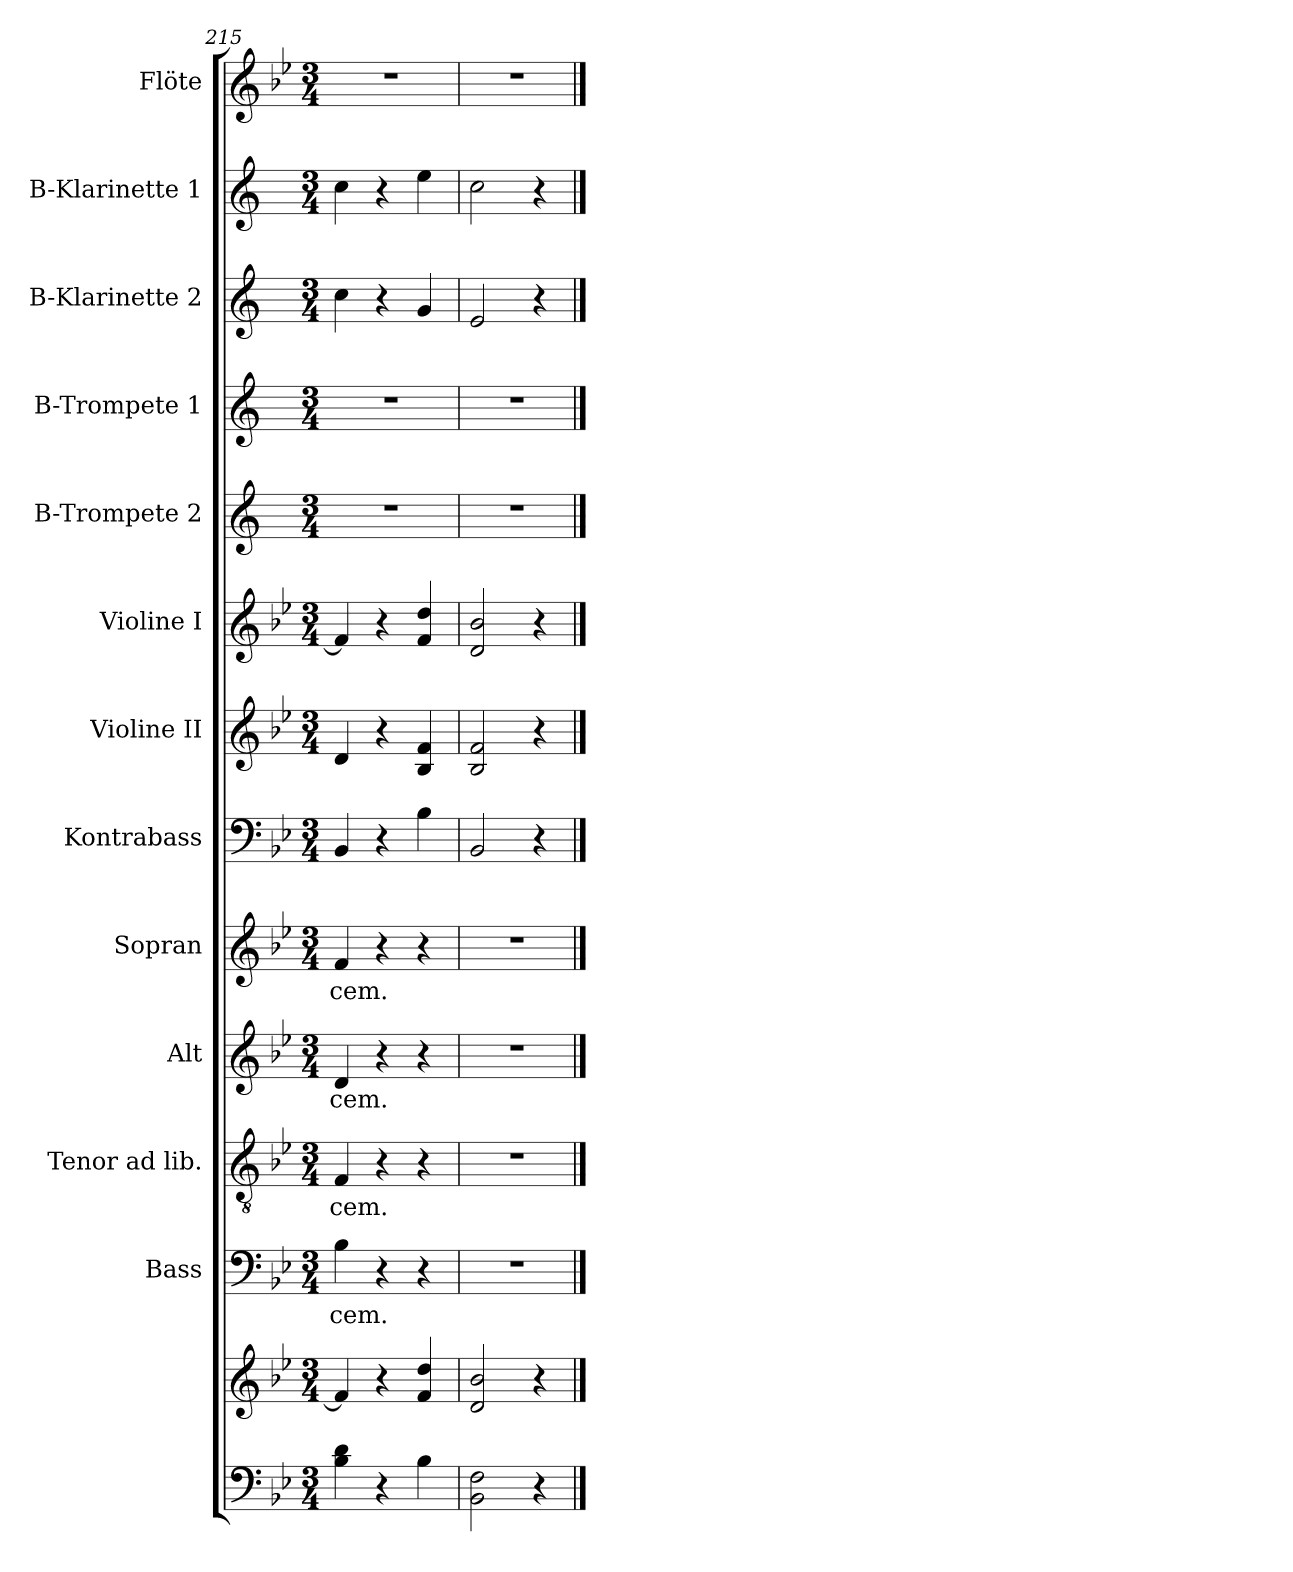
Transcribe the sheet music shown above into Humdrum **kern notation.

**kern	**kern	**kern	**text	**kern	**text	**kern	**text	**kern	**text	**kern	**kern	**kern	**kern	**kern	**kern	**kern	**kern
*part13	*part13	*part12	*part12	*part11	*part11	*part10	*part10	*part9	*part9	*part8	*part7	*part6	*part5	*part4	*part3	*part2	*part1
*staff14	*staff13	*staff12	*staff12	*staff11	*staff11	*staff10	*staff10	*staff9	*staff9	*staff8	*staff7	*staff6	*staff5	*staff4	*staff3	*staff2	*staff1
*	*	*I"Bass	*	*I"Tenor ad lib.	*	*I"Alt	*	*I"Sopran	*	*I"Kontrabass	*I"Violine II	*I"Violine I	*I"B-Trompete 2	*I"B-Trompete 1	*I"B-Klarinette 2	*I"B-Klarinette 1	*I"Flöte
*	*	*I'B.	*	*I'T.	*	*I'A.	*	*I'S.	*	*I'Kb.	*I'Vl. II	*I'Vl. I	*I'B Trp. 2	*I'B Trp. 1	*I'B Kl. 2	*I'B Kl. 1	*I'Fl.
*clefF4	*clefG2	*clefF4	*	*clefGv2	*	*clefG2	*	*clefG2	*	*clefF4	*clefG2	*clefG2	*clefG2	*clefG2	*clefG2	*clefG2	*clefG2
*	*	*	*	*	*	*	*	*	*	*ITrd7c12	*	*	*ITrd1c2	*ITrd1c2	*ITrd1c2	*ITrd1c2	*
*k[b-e-]	*k[b-e-]	*k[b-e-]	*	*k[b-e-]	*	*k[b-e-]	*	*k[b-e-]	*	*k[b-e-]	*k[b-e-]	*k[b-e-]	*k[b-e-]	*k[b-e-]	*k[b-e-]	*k[b-e-]	*k[b-e-]
*B-:	*B-:	*B-:	*	*B-:	*	*B-:	*	*B-:	*	*B-:	*B-:	*B-:	*B-:	*B-:	*B-:	*B-:	*B-:
*M3/4	*M3/4	*M3/4	*	*M3/4	*	*M3/4	*	*M3/4	*	*M3/4	*M3/4	*M3/4	*M3/4	*M3/4	*M3/4	*M3/4	*M3/4
=215	=215	=215	=215	=215	=215	=215	=215	=215	=215	=215	=215	=215	=215	=215	=215	=215	=215
!	!	!	!LO:LY:b	!	!LO:LY:b	!	!LO:LY:b	!	!LO:LY:b	!	!	!	!	!	!	!	!
4B-\ 4d\	4f/]	4B-\	-cem.	4F/	-cem.	4d/	-cem.	4f/	-cem.	4BBB-/	4d/	4f/]	2.r	2.r	4b-\	4b-\	2.r
4r	4r	4r	.	4r	.	4r	.	4r	.	4r	4r	4r	.	.	4r	4r	.
4B-\	4f/ 4dd/	4r	.	4r	.	4r	.	4r	.	4BB-\	4B-/ 4f/	4f/ 4dd/	.	.	4f/	4dd\	.
=216	=216	=216	=216	=216	=216	=216	=216	=216	=216	=216	=216	=216	=216	=216	=216	=216	=216
2BB-\ 2F\	2d/ 2b-/	2.r	.	2.r	.	2.r	.	2.r	.	2BBB-/	2B-/ 2f/	2d/ 2b-/	2.r	2.r	2d/	2b-\	2.r
4r	4r	.	.	.	.	.	.	.	.	4r	4r	4r	.	.	4r	4r	.
==	==	==	==	==	==	==	==	==	==	==	==	==	==	==	==	==	==
*-	*-	*-	*-	*-	*-	*-	*-	*-	*-	*-	*-	*-	*-	*-	*-	*-	*-
